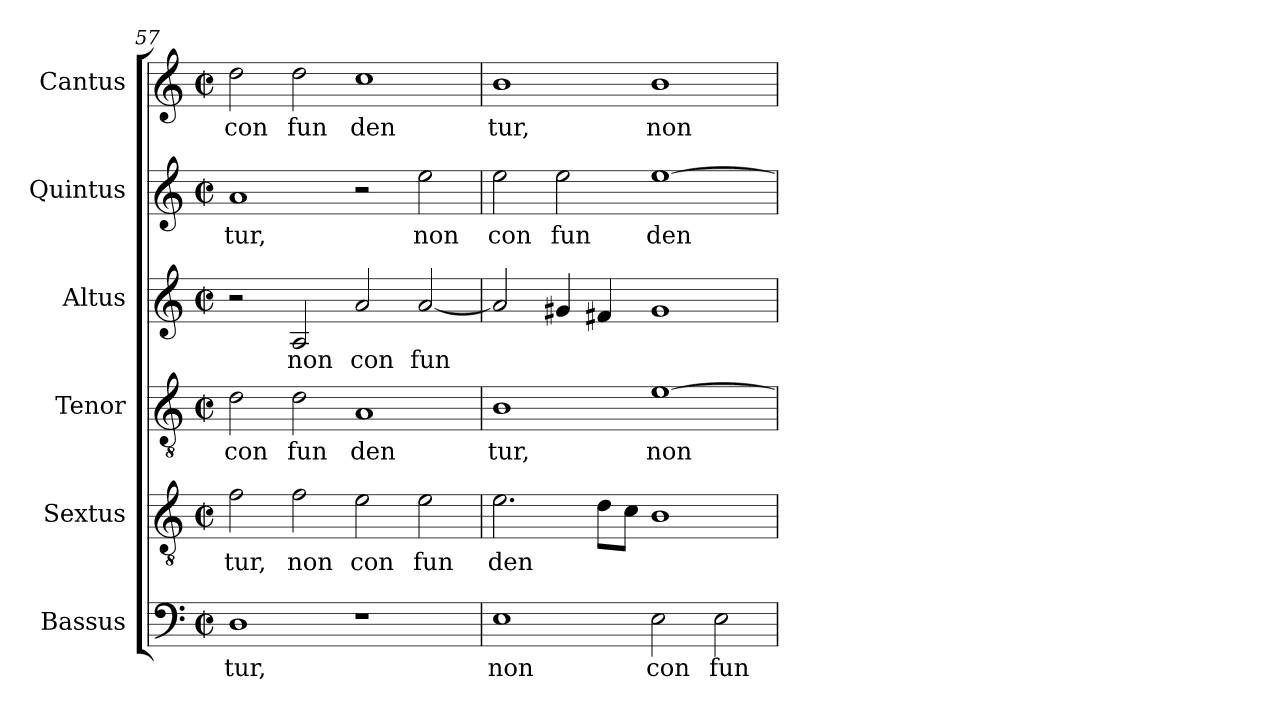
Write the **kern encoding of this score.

**kern	**text	**kern	**text	**kern	**text	**kern	**text	**kern	**text	**kern	**text
*part6	*part6	*part5	*part5	*part4	*part4	*part3	*part3	*part2	*part2	*part1	*part1
*staff6	*staff6	*staff5	*staff5	*staff4	*staff4	*staff3	*staff3	*staff2	*staff2	*staff1	*staff1
*I"Bassus	*	*I"Sextus	*	*I"Tenor	*	*I"Altus	*	*I"Quintus	*	*I"Cantus	*
*clefF4	*	*clefGv2	*	*clefGv2	*	*clefG2	*	*clefG2	*	*clefG2	*
*M2/2	*	*M2/2	*	*M2/2	*	*M2/2	*	*M2/2	*	*M2/2	*
*met(c|)	*	*met(c|)	*	*met(c|)	*	*met(c|)	*	*met(c|)	*	*met(c|)	*
=57	=57	=57	=57	=57	=57	=57	=57	=57	=57	=57	=57
!	!LO:LY:b:cj	!	!LO:LY:b:cj	!	!LO:LY:b:cj	!	!	!	!LO:LY:b:cj	!	!LO:LY:b:cj
1D	tur,	2f\	tur,	2d\	con	2r	.	1a	tur,	2dd\	con
!	!	!	!LO:LY:b:cj	!	!LO:LY:b:cj	!	!LO:LY:b:cj	!	!	!	!LO:LY:b:cj
.	.	2f\	non	2d\	fun	2A/	non	.	.	2dd\	fun
!	!	!	!LO:LY:b:cj	!	!LO:LY:b:cj	!	!LO:LY:b:cj	!	!	!	!LO:LY:b:cj
1r	.	2e\	con	1A	den	2a/	con	2r	.	1cc	den
!	!	!	!LO:LY:b:cj	!	!	!	!LO:LY:b	!	!LO:LY:b:cj	!	!
.	.	2e\	fun	.	.	[<2a/	fun	2ee\	non	.	.
=58	=58	=58	=58	=58	=58	=58	=58	=58	=58	=58	=58
!	!LO:LY:b:cj	!	!LO:LY:b	!	!LO:LY:b:cj	!	!	!	!LO:LY:b:cj	!	!LO:LY:b:cj
1E	non	2.e\	den	1B	tur,	2a/]	.	2ee\	con	1b	tur,
!	!	!	!	!	!	!	!	!	!LO:LY:b:cj	!	!
.	.	.	.	.	.	4g#X/	.	2ee\	fun	.	.
.	.	8d\L	.	.	.	4f#X/	.	.	.	.	.
.	.	8c\J	.	.	.	.	.	.	.	.	.
!	!LO:LY:b:cj	!	!	!	!LO:LY:b	!	!	!	!LO:LY:b	!	!LO:LY:b:cj
2E\	con	1B	.	[>1e	non	1g#	.	[>1ee	den	1b	non
!	!LO:LY:b:cj	!	!	!	!	!	!	!	!	!	!
2E\	fun	.	.	.	.	.	.	.	.	.	.
=	=	=	=	=	=	=	=	=	=	=	=
*-	*-	*-	*-	*-	*-	*-	*-	*-	*-	*-	*-
